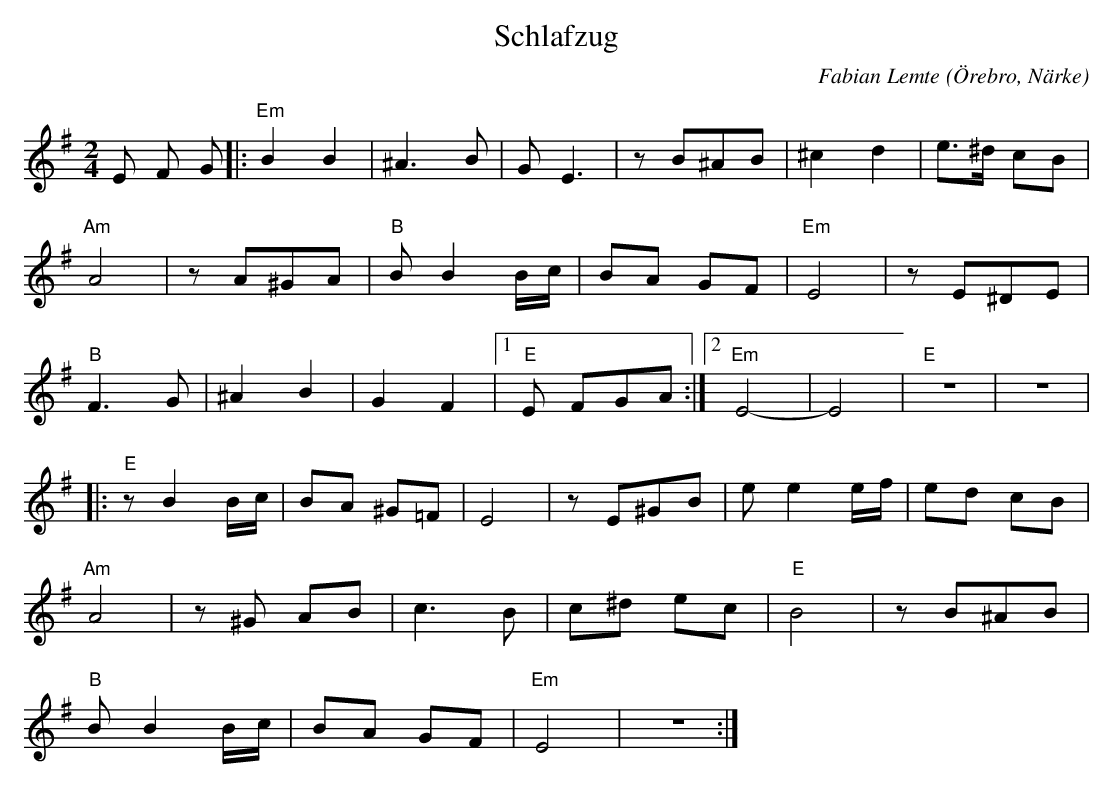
X:1
T:Schlafzug
O:Örebro, Närke
C:Fabian Lemte
Q: Klezmer
M:2/4
L:1/8
K:Em;E
E F G |:"Em" B2 B2 | ^A3B | GE3 | zB^AB | ^c2 d2 | e>^d cB |
"Am" A4 | zA^GA |"B" B B2 B/2c/2 | BA GF |"Em" E4 | zE^DE |
"B" F3G | ^A2 B2 | G2 F2 |1"E" E FGA :|2"Em" E4- | E4 |"E" z4 | z4 |
|:"E" zB2 B/2c/2 | BA ^G=F | E4 | zE^GB | e e2 e/2f/2| ed cB |
"Am" A4 | z^G AB | c3B | c^d ec |"E" B4 | zB^AB |
"B" B B2 B/2c/2 | BA GF |"Em" E4 | z4 :|
